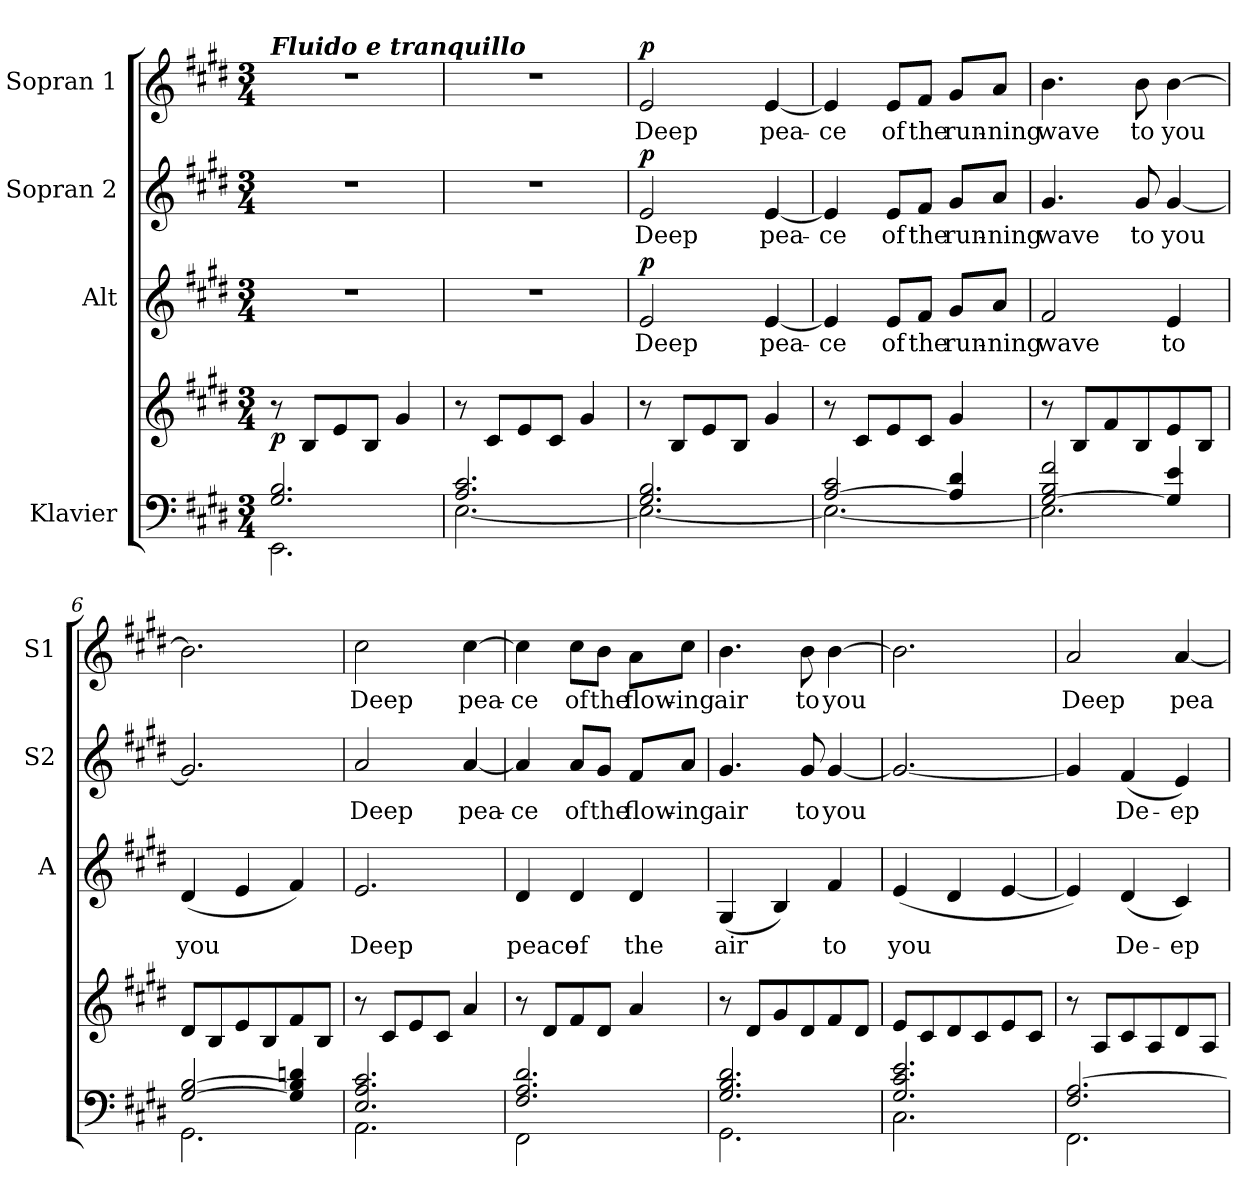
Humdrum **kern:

**kern	**kern	**dynam	**kern	**text	**dynam	**kern	**text	**dynam	**kern	**text	**dynam
*part4	*part4	*part4	*part3	*part3	*part3	*part2	*part2	*part2	*part1	*part1	*part1
*staff5	*staff4	*staff4/5	*staff3	*staff3	*staff3	*staff2	*staff2	*staff2	*staff1	*staff1	*staff1
*I"Klavier	*	*	*I"Alt	*	*	*I"Sopran 2	*	*	*I"Sopran 1	*	*
*	*	*	*I'A	*	*	*I'S2	*	*	*I'S1	*	*
*clefF4	*clefG2	*	*clefG2	*	*	*clefG2	*	*	*clefG2	*	*
*k[f#c#g#d#]	*k[f#c#g#d#]	*	*k[f#c#g#d#]	*	*	*k[f#c#g#d#]	*	*	*k[f#c#g#d#]	*	*
*M3/4	*M3/4	*	*M3/4	*	*	*M3/4	*	*	*M3/4	*	*
*MM84	*MM84	*	*MM84	*	*	*MM84	*	*	*MM84	*	*
=1	=1	=1	=1	=1	=1	=1	=1	=1	=1	=1	=1
*^	*	*	*	*	*	*	*	*	*	*	*
!	!	!	!	!	!	!	!	!	!	!LO:TX:Bi:t=Fluido e tranquillo	!	!
!	!	!	!LO:DY:b	!	!	!	!	!	!	!	!	!
2.G#/ 2.B/	2.EE\	8r	p	2.r	.	.	2.r	.	.	2.r	.	.
.	.	8B/L	.	.	.	.	.	.	.	.	.	.
.	.	8e/	.	.	.	.	.	.	.	.	.	.
.	.	8B/J	.	.	.	.	.	.	.	.	.	.
.	.	4g#/	.	.	.	.	.	.	.	.	.	.
=2	=2	=2	=2	=2	=2	=2	=2	=2	=2	=2	=2	=2
2.A/ 2.c#/	[2.E\	8r	.	2.r	.	.	2.r	.	.	2.r	.	.
.	.	8c#/L	.	.	.	.	.	.	.	.	.	.
.	.	8e/	.	.	.	.	.	.	.	.	.	.
.	.	8c#/J	.	.	.	.	.	.	.	.	.	.
.	.	4g#/	.	.	.	.	.	.	.	.	.	.
=3	=3	=3	=3	=3	=3	=3	=3	=3	=3	=3	=3	=3
!	!	!	!	!	!LO:LY:b	!LO:DY:b	!	!LO:LY:b	!LO:DY:b	!	!LO:LY:b	!LO:DY:b
2.G#/ 2.B/	2.E\_	8r	.	2e/	Deep	p	2e/	Deep	p	2e/	Deep	p
.	.	8B/L	.	.	.	.	.	.	.	.	.	.
.	.	8e/	.	.	.	.	.	.	.	.	.	.
.	.	8B/J	.	.	.	.	.	.	.	.	.	.
!	!	!	!	!	!LO:LY:b	!	!	!LO:LY:b	!	!	!LO:LY:b	!
.	.	4g#/	.	[4e/	pea-	.	[4e/	pea-	.	[4e/	pea-	.
=4	=4	=4	=4	=4	=4	=4	=4	=4	=4	=4	=4	=4
!	!	!	!	!	!LO:LY:b	!	!	!LO:LY:b	!	!	!LO:LY:b	!
[2A/ 2c#/	2.E\_	8r	.	4e/]	-ce	.	4e/]	-ce	.	4e/]	-ce	.
.	.	8c#/L	.	.	.	.	.	.	.	.	.	.
!	!	!	!	!	!LO:LY:b	!	!	!LO:LY:b	!	!	!LO:LY:b	!
.	.	8e/	.	8e/L	of	.	8e/L	of	.	8e/L	of	.
!	!	!	!	!	!LO:LY:b	!	!	!LO:LY:b	!	!	!LO:LY:b	!
.	.	8c#/J	.	8f#/J	the	.	8f#/J	the	.	8f#/J	the	.
!	!	!	!	!	!LO:LY:b	!	!	!LO:LY:b	!	!	!LO:LY:b	!
4A/] 4d#/	.	4g#/	.	8g#/L	run-	.	8g#/L	run-	.	8g#/L	run-	.
!	!	!	!	!	!LO:LY:b	!	!	!LO:LY:b	!	!	!LO:LY:b	!
.	.	.	.	8a/J	-ning	.	8a/J	-ning	.	8a/J	-ning	.
=5	=5	=5	=5	=5	=5	=5	=5	=5	=5	=5	=5	=5
!	!	!	!	!	!LO:LY:b	!	!	!LO:LY:b	!	!	!LO:LY:b	!
[2G#/ 2B/ 2f#/	2.E\]	8r	.	2f#/	wave	.	4.g#/	wave	.	4.b\	wave	.
.	.	8B/L	.	.	.	.	.	.	.	.	.	.
.	.	8f#/	.	.	.	.	.	.	.	.	.	.
!	!	!	!	!	!	!	!	!LO:LY:b	!	!	!LO:LY:b	!
.	.	8B/	.	.	.	.	8g#/	to	.	8b\	to	.
!	!	!	!	!	!LO:LY:b	!	!	!LO:LY:b	!	!	!LO:LY:b	!
4G#/] 4e/	.	8e/	.	4e/	to	.	[4g#/	you	.	[4b\	you	.
.	.	8B/J	.	.	.	.	.	.	.	.	.	.
!!LO:LB:g=z
=6	=6	=6	=6	=6	=6	=6	=6	=6	=6	=6	=6	=6
!	!	!	!	!	!LO:LY:b	!	!	!	!	!	!	!
[2G#/ [2B/	2.GG#\	8d#/L	.	(<4d#/	you	.	2.g#/]	.	.	2.b\]	.	.
.	.	8B/	.	.	.	.	.	.	.	.	.	.
.	.	8e/	.	4e/	.	.	.	.	.	.	.	.
.	.	8B/	.	.	.	.	.	.	.	.	.	.
4G#/] 4B/] 4dn/	.	8f#/	.	4f#/)	.	.	.	.	.	.	.	.
.	.	8B/J	.	.	.	.	.	.	.	.	.	.
=7	=7	=7	=7	=7	=7	=7	=7	=7	=7	=7	=7	=7
!	!	!	!	!	!LO:LY:b	!	!	!LO:LY:b	!	!	!LO:LY:b	!
2.E/ 2.A/ 2.c#/	2.AA\	8r	.	2.e/	Deep	.	2a/	Deep	.	2cc#\	Deep	.
.	.	8c#/L	.	.	.	.	.	.	.	.	.	.
.	.	8e/	.	.	.	.	.	.	.	.	.	.
.	.	8c#/J	.	.	.	.	.	.	.	.	.	.
!	!	!	!	!	!	!	!	!LO:LY:b	!	!	!LO:LY:b	!
.	.	4a/	.	.	.	.	[4a/	pea-	.	[4cc#\	pea-	.
=8	=8	=8	=8	=8	=8	=8	=8	=8	=8	=8	=8	=8
!	!	!	!	!	!LO:LY:b	!	!	!LO:LY:b	!	!	!LO:LY:b	!
2.F#/ 2.A/ 2.d#/	2FF#\	8r	.	4d#/	peace	.	4a/]	-ce	.	4cc#\]	-ce	.
.	.	8d#/L	.	.	.	.	.	.	.	.	.	.
!	!	!	!	!	!LO:LY:b	!	!	!LO:LY:b	!	!	!LO:LY:b	!
.	.	8f#/	.	4d#/	of	.	8a/L	of	.	8cc#\L	of	.
!	!	!	!	!	!	!	!	!LO:LY:b	!	!	!LO:LY:b	!
.	.	8d#/J	.	.	.	.	8g#/J	the	.	8b\J	the	.
!	!	!	!	!	!LO:LY:b	!	!	!LO:LY:b	!	!	!LO:LY:b	!
.	4ryy	4a/	.	4d#/	the	.	8f#/L	flow-	.	8a\L	flow-	.
!	!	!	!	!	!	!	!	!LO:LY:b	!	!	!LO:LY:b	!
.	.	.	.	.	.	.	8a/J	-ing	.	8cc#\J	-ing	.
=9	=9	=9	=9	=9	=9	=9	=9	=9	=9	=9	=9	=9
!	!	!	!	!	!LO:LY:b	!	!	!LO:LY:b	!	!	!LO:LY:b	!
2.G#/ 2.B/ 2.d#/	2.GG#\	8r	.	(<4G#/	air	.	4.g#/	air	.	4.b\	air	.
.	.	8d#/L	.	.	.	.	.	.	.	.	.	.
.	.	8g#/	.	4B/)	.	.	.	.	.	.	.	.
!	!	!	!	!	!	!	!	!LO:LY:b	!	!	!LO:LY:b	!
.	.	8d#/	.	.	.	.	8g#/	to	.	8b\	to	.
!	!	!	!	!	!LO:LY:b	!	!	!LO:LY:b	!	!	!LO:LY:b	!
.	.	8f#/	.	4f#/	to	.	[4g#/	you	.	[4b\	you	.
.	.	8d#/J	.	.	.	.	.	.	.	.	.	.
=10	=10	=10	=10	=10	=10	=10	=10	=10	=10	=10	=10	=10
!	!	!	!	!	!LO:LY:b	!	!	!	!	!	!	!
2.G#/ 2.c#/ 2.e/	2.C#\	8e/L	.	(<4e/	you	.	2.g#/_	.	.	2.b\]	.	.
.	.	8c#/	.	.	.	.	.	.	.	.	.	.
.	.	8d#/	.	4d#/	.	.	.	.	.	.	.	.
.	.	8c#/	.	.	.	.	.	.	.	.	.	.
.	.	8e/	.	[4e/	.	.	.	.	.	.	.	.
.	.	8c#/J	.	.	.	.	.	.	.	.	.	.
!!LO:PB:g=z
=11	=11	=11	=11	=11	=11	=11	=11	=11	=11	=11	=11	=11
!	!	!	!	!	!	!	!	!	!	!	!LO:LY:b	!
2.F#/ [2.A/	2.FF#\	8r	.	4e/])	.	.	4g#/]	.	.	2a/	Deep	.
.	.	8A/L	.	.	.	.	.	.	.	.	.	.
!	!	!	!	!	!LO:LY:b	!	!	!LO:LY:b	!	!	!	!
.	.	8c#/	.	(<4d#/	De-	.	(<4f#/	De-	.	.	.	.
.	.	8A/	.	.	.	.	.	.	.	.	.	.
!	!	!	!	!	!LO:LY:b	!	!	!LO:LY:b	!	!	!LO:LY:b	!
.	.	8d#/	.	4c#/)	-ep	.	4e/)	-ep	.	[4a/	pea-	.
.	.	8A/J	.	.	.	.	.	.	.	.	.	.
*v	*v	*	*	*	*	*	*	*	*	*	*	*
=	=	=	=	=	=	=	=	=	=	=	=
*-	*-	*-	*-	*-	*-	*-	*-	*-	*-	*-	*-
